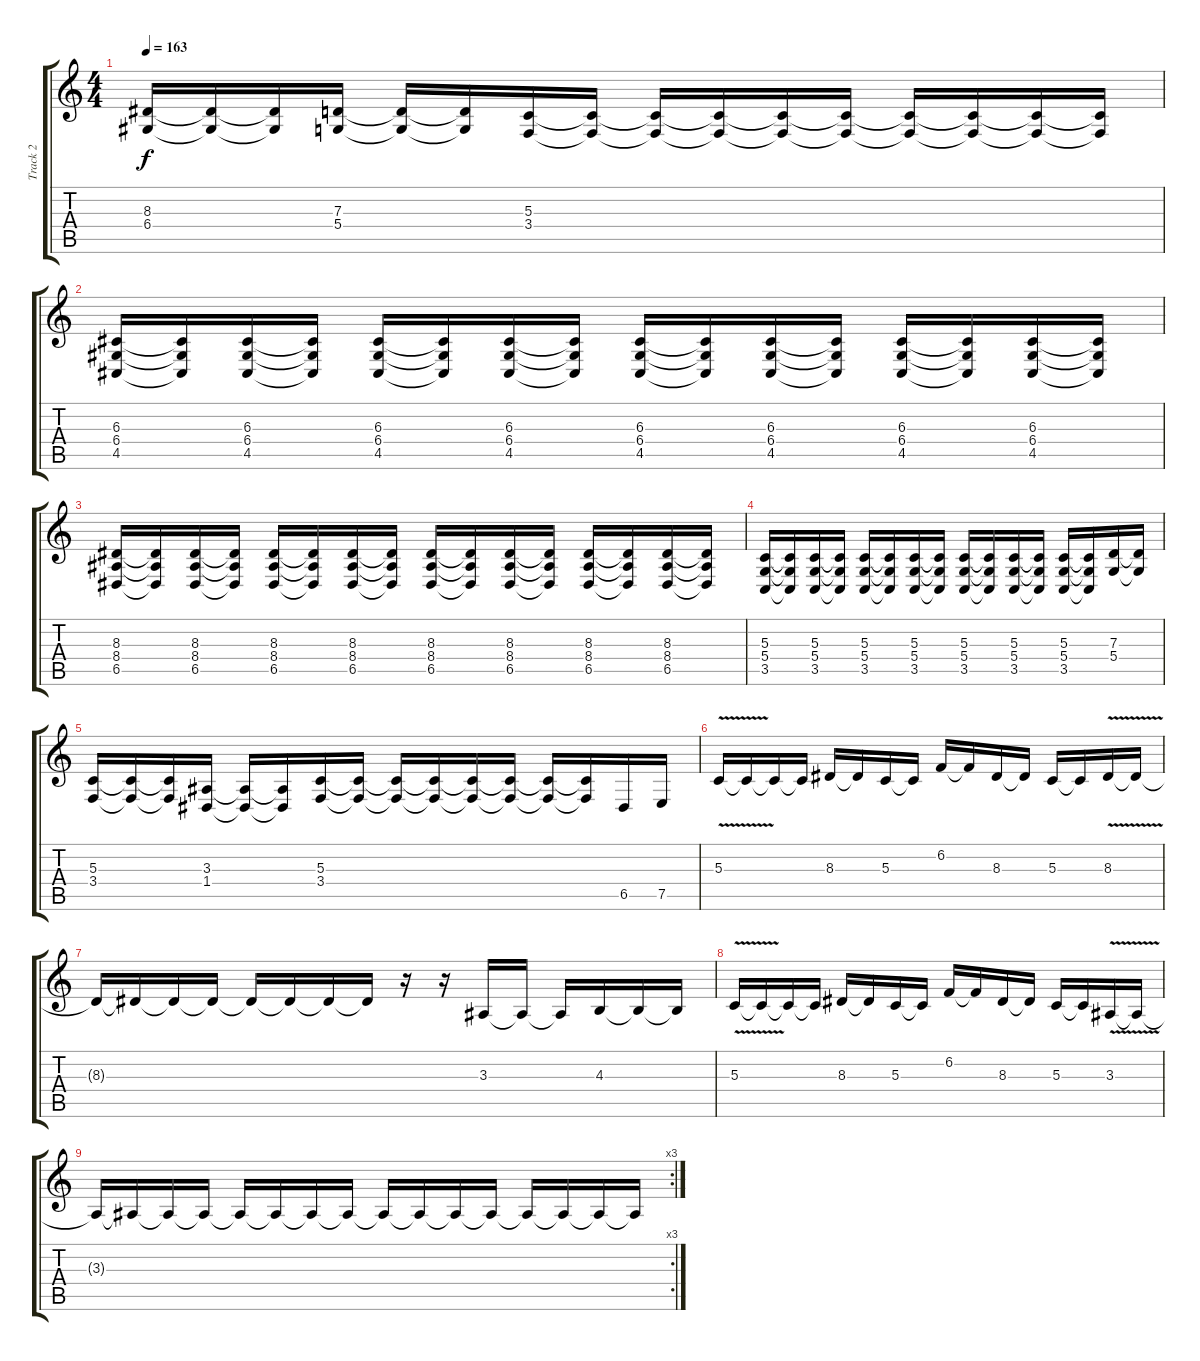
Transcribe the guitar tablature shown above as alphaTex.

\track ("Track 2" "Track 2") {instrument lead5charang}
\staff {score tabs}
\tuning (E4 B3 G3 D3 A2 E2) {hide}
\ts (4 4)
\tempo 163
\clef g2
\ks c
(8.3 6.4).16{dy f} (8.3{t} 6.4{t}).16 (8.3{t} 6.4{t}).16 (7.3 5.4).16 (7.3{t} 5.4{t}).16 (7.3{t} 5.4{t}).16 (5.3 3.4).16 (5.3{t} 3.4{t}).16 (5.3{t} 3.4{t}).16 (5.3{t} 3.4{t}).16 (5.3{t} 3.4{t}).16 (5.3{t} 3.4{t}).16 (5.3{t} 3.4{t}).16 (5.3{t} 3.4{t}).16 (5.3{t} 3.4{t}).16 (5.3{t} 3.4{t}).16 |
(6.3 6.4 4.5).16 (6.3{t} 6.4{t} 4.5{t}).16 (6.3 6.4 4.5).16 (6.3{t} 6.4{t} 4.5{t}).16 (6.3 6.4 4.5).16 (6.3{t} 6.4{t} 4.5{t}).16 (6.3 6.4 4.5).16 (6.3{t} 6.4{t} 4.5{t}).16 (6.3 6.4 4.5).16 (6.3{t} 6.4{t} 4.5{t}).16 (6.3 6.4 4.5).16 (6.3{t} 6.4{t} 4.5{t}).16 (6.3 6.4 4.5).16 (6.3{t} 6.4{t} 4.5{t}).16 (6.3 6.4 4.5).16 (6.3{t} 6.4{t} 4.5{t}).16 |
(8.3 8.4 6.5).16 (8.3{t} 8.4{t} 6.5{t}).16 (8.3 8.4 6.5).16 (8.3{t} 8.4{t} 6.5{t}).16 (8.3 8.4 6.5).16 (8.3{t} 8.4{t} 6.5{t}).16 (8.3 8.4 6.5).16 (8.3{t} 8.4{t} 6.5{t}).16 (8.3 8.4 6.5).16 (8.3{t} 8.4{t} 6.5{t}).16 (8.3 8.4 6.5).16 (8.3{t} 8.4{t} 6.5{t}).16 (8.3 8.4 6.5).16 (8.3{t} 8.4{t} 6.5{t}).16 (8.3 8.4 6.5).16 (8.3{t} 8.4{t} 6.5{t}).16 |
(5.3 5.4 3.5).16 (5.3{t} 5.4{t} 3.5{t}).16 (5.3 5.4 3.5).16 (5.3{t} 5.4{t} 3.5{t}).16 (5.3 5.4 3.5).16 (5.3{t} 5.4{t} 3.5{t}).16 (5.3 5.4 3.5).16 (5.3{t} 5.4{t} 3.5{t}).16 (5.3 5.4 3.5).16 (5.3{t} 5.4{t} 3.5{t}).16 (5.3 5.4 3.5).16 (5.3{t} 5.4{t} 3.5{t}).16 (5.3 5.4 3.5).16 (5.3{t} 5.4{t} 3.5{t}).16 (7.3 5.4).16 (7.3{t} 5.4{t}).16 |
(5.3 3.4).16 (5.3{t} 3.4{t}).16 (5.3{t} 3.4{t}).16 (3.3 1.4).16 (3.3{t} 1.4{t}).16 (3.3{t} 1.4{t}).16 (5.3 3.4).16 (5.3{t} 3.4{t}).16 (5.3{t} 3.4{t}).16 (5.3{t} 3.4{t}).16 (5.3{t} 3.4{t}).16 (5.3{t} 3.4{t}).16 (5.3{t} 3.4{t}).16 (5.3{t} 3.4{t}).16 6.5.16 7.5.16 |
5.3{v}.16{volume 16} 5.3{t}.16 5.3{t}.16 5.3{t}.16 8.3.16 8.3{t}.16 5.3.16 5.3{t}.16 6.2.16 6.2{t}.16 8.3.16 8.3{t}.16 5.3.16 5.3{t}.16 8.3{v}.16 8.3{t}.16 |
8.3{t}.16 8.3{t}.16 8.3{t}.16 8.3{t}.16 8.3{t}.16 8.3{t}.16 8.3{t}.16 8.3{t}.16 r.16 r.16 3.3.16 3.3{t}.16 3.3{t}.16 4.3.16 4.3{t}.16 4.3{t}.16 |
5.3{v}.16 5.3{t}.16 5.3{t}.16 5.3{t}.16 8.3.16 8.3{t}.16 5.3.16 5.3{t}.16 6.2.16 6.2{t}.16 8.3.16 8.3{t}.16 5.3.16 5.3{t}.16 3.3{v}.16 3.3{t}.16 |
\rc 3
3.3{t}.16 3.3{t}.16 3.3{t}.16 3.3{t}.16 3.3{t}.16 3.3{t}.16 3.3{t}.16 3.3{t}.16 3.3{t}.16 3.3{t}.16 3.3{t}.16 3.3{t}.16 3.3{t}.16 3.3{t}.16 3.3{t}.16 3.3{t}.16
